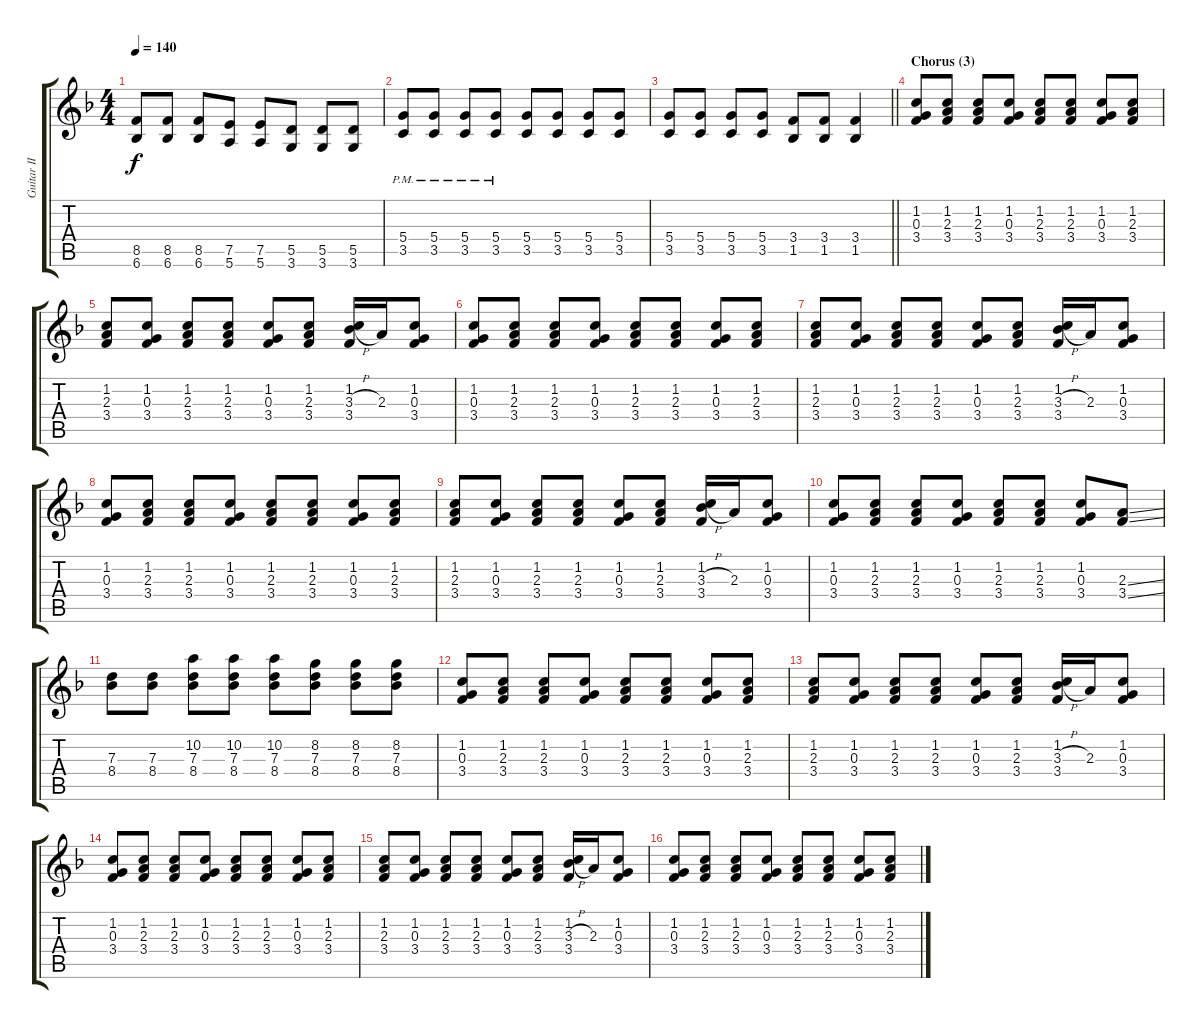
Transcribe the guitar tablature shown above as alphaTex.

\track ("Guitar II (Aiji)" "Guitar II ") {instrument distortionguitar}
\staff {score tabs}
\tuning (E4 B3 G3 D3 A2 E2) {hide}
\ts (4 4)
\tempo 140
\clef g2
\ks f
(8.5 6.6).8{dy f} (8.5 6.6).8 (8.5 6.6).8 (7.5 5.6).8 (7.5 5.6).8 (5.5 3.6).8 (5.5 3.6).8 (5.5 3.6).8 |
(5.4{pm} 3.5{pm}).8 (5.4{pm} 3.5{pm}).8 (5.4{pm} 3.5{pm}).8 (5.4{pm} 3.5{pm}).8 (5.4 3.5).8 (5.4 3.5).8 (5.4 3.5).8 (5.4 3.5).8 |
\barLineRight lightlight
(5.4 3.5).8 (5.4 3.5).8 (5.4 3.5).8 (5.4 3.5).8 (3.4 1.5).8 (3.4 1.5).8 (3.4 1.5).4 |
\section ("" "Chorus (3)")
(1.2 0.3 3.4).8 (1.2 2.3 3.4).8 (1.2 2.3 3.4).8 (1.2 0.3 3.4).8 (1.2 2.3 3.4).8 (1.2 2.3 3.4).8 (1.2 0.3 3.4).8 (1.2 2.3 3.4).8 |
(1.2 2.3 3.4).8 (1.2 0.3 3.4).8 (1.2 2.3 3.4).8 (1.2 2.3 3.4).8 (1.2 0.3 3.4).8 (1.2 2.3 3.4).8 (1.2 3.3{h} 3.4).16 2.3.16 (1.2 0.3 3.4).8 |
(1.2 0.3 3.4).8 (1.2 2.3 3.4).8 (1.2 2.3 3.4).8 (1.2 0.3 3.4).8 (1.2 2.3 3.4).8 (1.2 2.3 3.4).8 (1.2 0.3 3.4).8 (1.2 2.3 3.4).8 |
(1.2 2.3 3.4).8 (1.2 0.3 3.4).8 (1.2 2.3 3.4).8 (1.2 2.3 3.4).8 (1.2 0.3 3.4).8 (1.2 2.3 3.4).8 (1.2 3.3{h} 3.4).16 2.3.16 (1.2 0.3 3.4).8 |
(1.2 0.3 3.4).8 (1.2 2.3 3.4).8 (1.2 2.3 3.4).8 (1.2 0.3 3.4).8 (1.2 2.3 3.4).8 (1.2 2.3 3.4).8 (1.2 0.3 3.4).8 (1.2 2.3 3.4).8 |
(1.2 2.3 3.4).8 (1.2 0.3 3.4).8 (1.2 2.3 3.4).8 (1.2 2.3 3.4).8 (1.2 0.3 3.4).8 (1.2 2.3 3.4).8 (1.2 3.3{h} 3.4).16 2.3.16 (1.2 0.3 3.4).8 |
(1.2 0.3 3.4).8 (1.2 2.3 3.4).8 (1.2 2.3 3.4).8 (1.2 0.3 3.4).8 (1.2 2.3 3.4).8 (1.2 2.3 3.4).8 (1.2 0.3 3.4).8 (2.3{ss} 3.4{ss}).8 |
(7.3 8.4).8 (7.3 8.4).8 (10.2 7.3 8.4).8 (10.2 7.3 8.4).8 (10.2 7.3 8.4).8 (8.2 7.3 8.4).8 (8.2 7.3 8.4).8 (8.2 7.3 8.4).8 |
(1.2 0.3 3.4).8 (1.2 2.3 3.4).8 (1.2 2.3 3.4).8 (1.2 0.3 3.4).8 (1.2 2.3 3.4).8 (1.2 2.3 3.4).8 (1.2 0.3 3.4).8 (1.2 2.3 3.4).8 |
(1.2 2.3 3.4).8 (1.2 0.3 3.4).8 (1.2 2.3 3.4).8 (1.2 2.3 3.4).8 (1.2 0.3 3.4).8 (1.2 2.3 3.4).8 (1.2 3.3{h} 3.4).16 2.3.16 (1.2 0.3 3.4).8 |
(1.2 0.3 3.4).8 (1.2 2.3 3.4).8 (1.2 2.3 3.4).8 (1.2 0.3 3.4).8 (1.2 2.3 3.4).8 (1.2 2.3 3.4).8 (1.2 0.3 3.4).8 (1.2 2.3 3.4).8 |
(1.2 2.3 3.4).8 (1.2 0.3 3.4).8 (1.2 2.3 3.4).8 (1.2 2.3 3.4).8 (1.2 0.3 3.4).8 (1.2 2.3 3.4).8 (1.2 3.3{h} 3.4).16 2.3.16 (1.2 0.3 3.4).8 |
(1.2 0.3 3.4).8 (1.2 2.3 3.4).8 (1.2 2.3 3.4).8 (1.2 0.3 3.4).8 (1.2 2.3 3.4).8 (1.2 2.3 3.4).8 (1.2 0.3 3.4).8 (1.2 2.3 3.4).8
